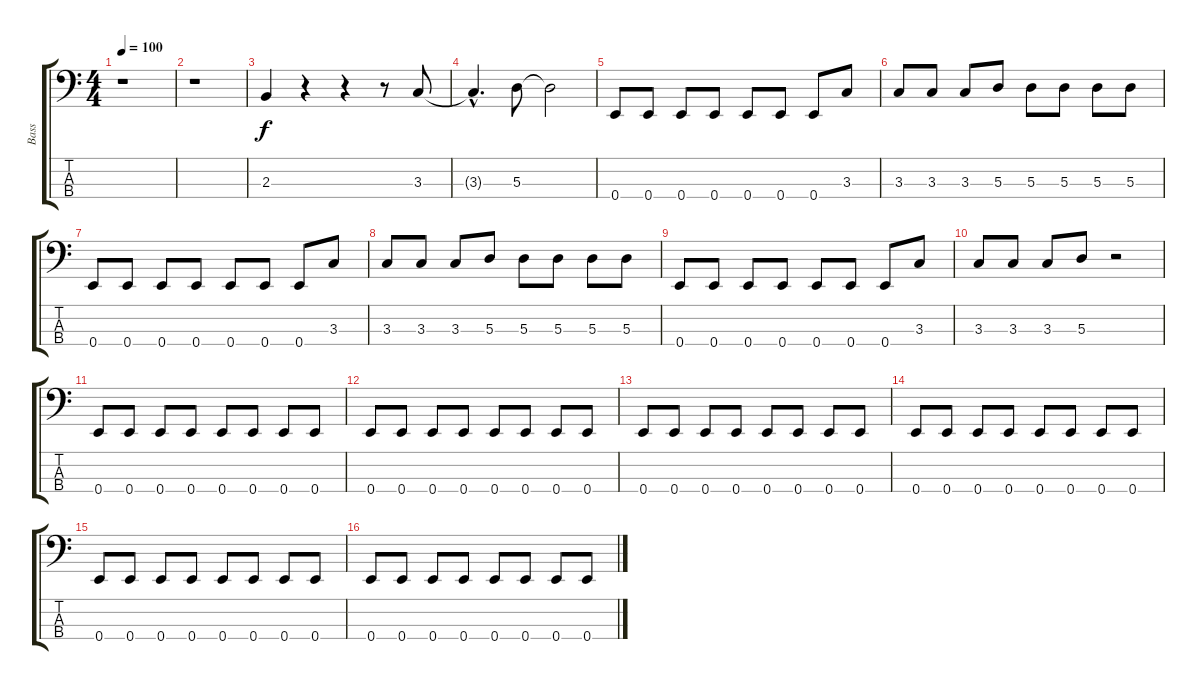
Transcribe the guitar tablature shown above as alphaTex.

\track ("Bass" "Bass") {instrument slapbass1}
\staff {score tabs}
\tuning (G2 D2 A1 E1) {hide}
\ts (4 4)
\tempo 100
\clef f4
\ks c
r.1{dy f instrument slapbass1} |
r.1 |
2.3.4 r.4 r.4 r.8 3.3.8 |
3.3{hac t}.4{d} 5.3.8 5.3{t}.2 |
0.4.8 0.4.8 0.4.8 0.4.8 0.4.8 0.4.8 0.4.8 3.3.8 |
3.3.8 3.3.8 3.3.8 5.3.8 5.3.8 5.3.8 5.3.8 5.3.8 |
0.4.8 0.4.8 0.4.8 0.4.8 0.4.8 0.4.8 0.4.8 3.3.8 |
3.3.8 3.3.8 3.3.8 5.3.8 5.3.8 5.3.8 5.3.8 5.3.8 |
0.4.8 0.4.8 0.4.8 0.4.8 0.4.8 0.4.8 0.4.8 3.3.8 |
3.3.8 3.3.8 3.3.8 5.3.8 r.2 |
0.4.8 0.4.8 0.4.8 0.4.8 0.4.8 0.4.8 0.4.8 0.4.8 |
0.4.8 0.4.8 0.4.8 0.4.8 0.4.8 0.4.8 0.4.8 0.4.8 |
0.4.8 0.4.8 0.4.8 0.4.8 0.4.8 0.4.8 0.4.8 0.4.8 |
0.4.8 0.4.8 0.4.8 0.4.8 0.4.8 0.4.8 0.4.8 0.4.8 |
0.4.8 0.4.8 0.4.8 0.4.8 0.4.8 0.4.8 0.4.8 0.4.8 |
0.4.8 0.4.8 0.4.8 0.4.8 0.4.8 0.4.8 0.4.8 0.4.8
